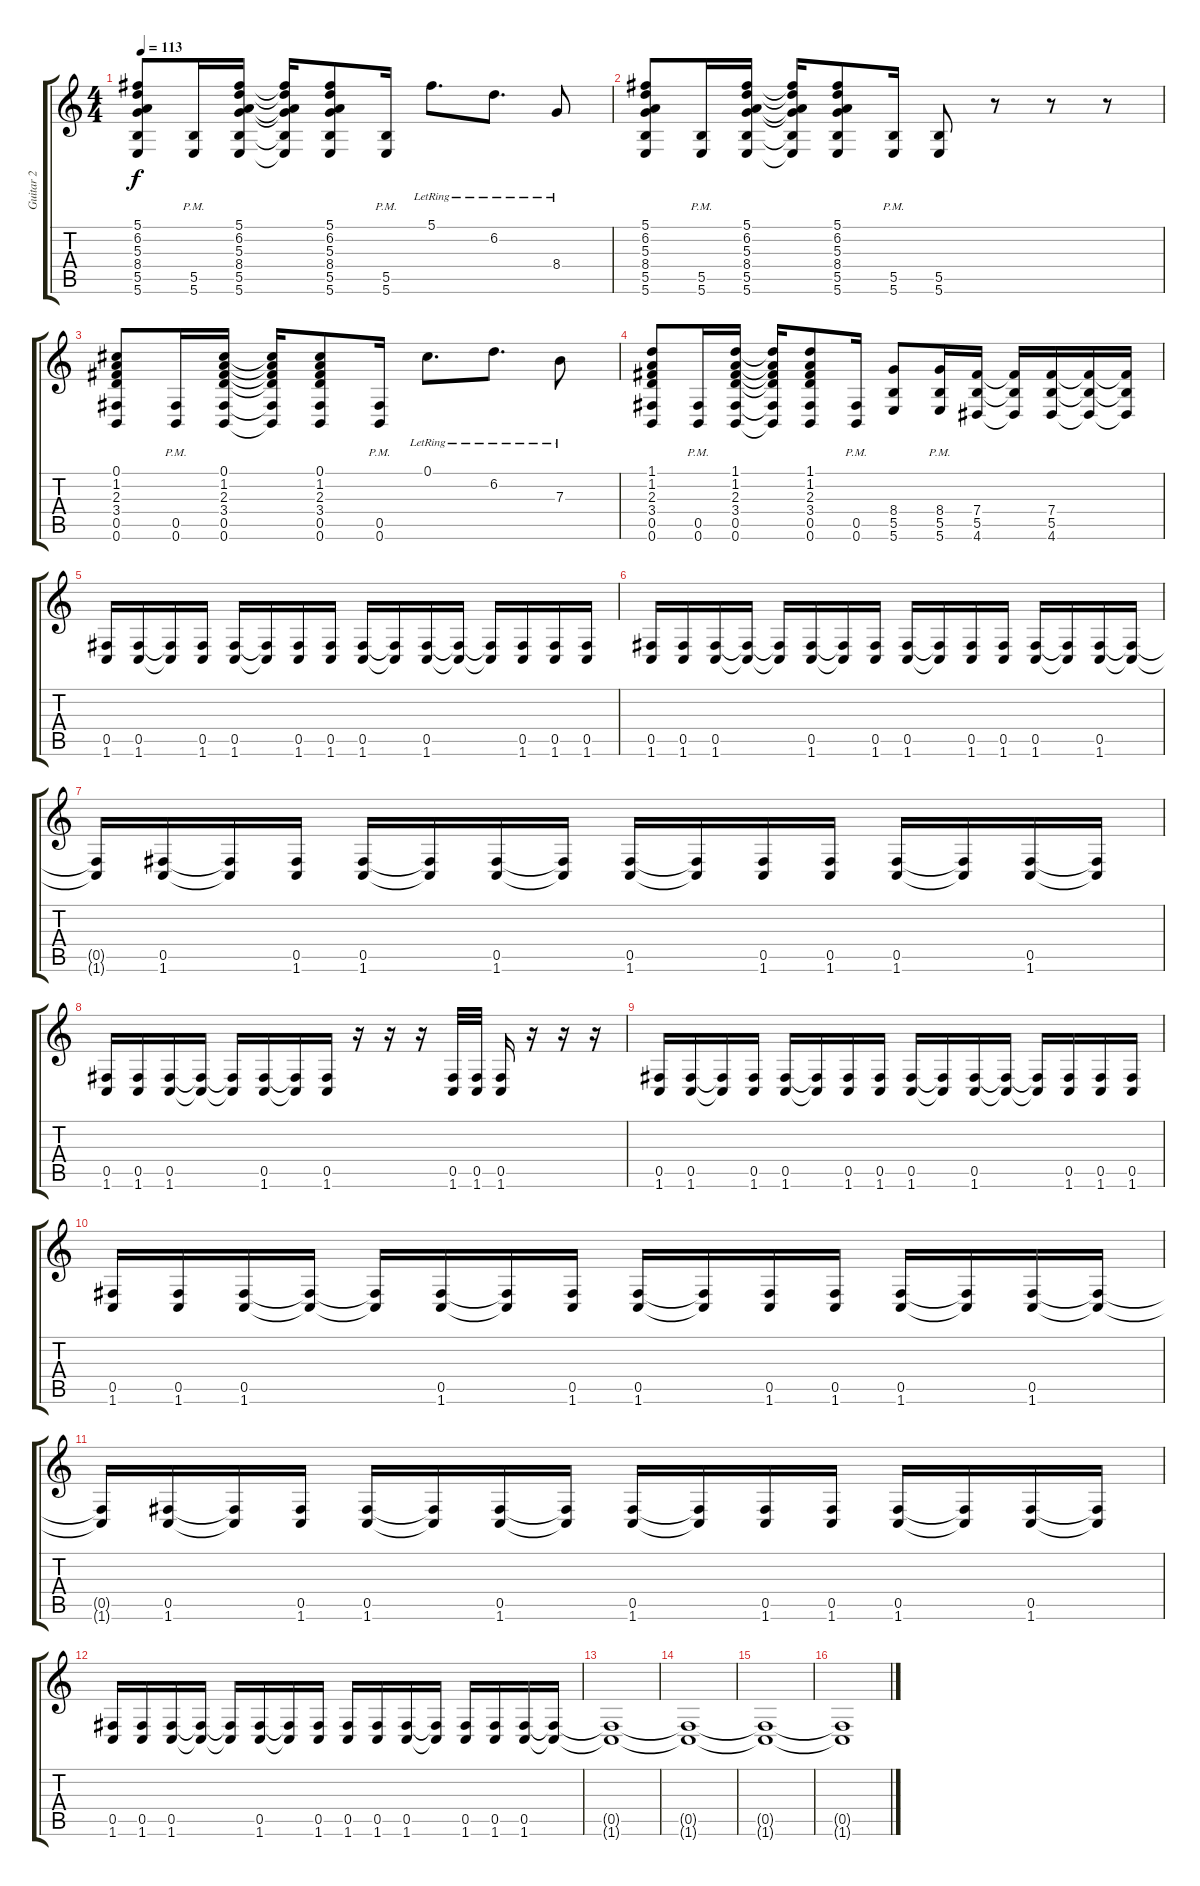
\track ("Guitar 2" "Guitar 2") {instrument overdrivenguitar}
\staff {score tabs}
\tuning (Db4 Ab3 E3 B2 Gb2 B1) {hide}
\ts (4 4)
\tempo 113
\clef g2
\ks c
(5.1 6.2 5.3 8.4 5.5 5.6).8{dy f} (5.5{pm} 5.6{pm}).16 (5.1 6.2 5.3 8.4 5.5 5.6).16 (5.1{t} 6.2{t} 5.3{t} 8.4{t} 5.5{t} 5.6{t}).16 (5.1 6.2 5.3 8.4 5.5 5.6).8 (5.5{pm} 5.6{pm}).16 5.1{lr}.8{d} 6.2{lr}.8{d} 8.4{lr}.8 |
(5.1 6.2 5.3 8.4 5.5 5.6).8 (5.5{pm} 5.6{pm}).16 (5.1 6.2 5.3 8.4 5.5 5.6).16 (5.1{t} 6.2{t} 5.3{t} 8.4{t} 5.5{t} 5.6{t}).16 (5.1 6.2 5.3 8.4 5.5 5.6).8 (5.5{pm} 5.6{pm}).16 (5.5 5.6).8 r.8 r.8 r.8 |
(0.1 1.2 2.3 3.4 0.5 0.6).8 (0.5{pm} 0.6{pm}).16 (0.1 1.2 2.3 3.4 0.5 0.6).16 (0.1{t} 1.2{t} 2.3{t} 3.4{t} 0.5{t} 0.6{t}).16 (0.1 1.2 2.3 3.4 0.5 0.6).8 (0.5{pm} 0.6{pm}).16 0.1{lr}.8{d} 6.2{lr}.8{d} 7.3{lr}.8 |
(1.1 1.2 2.3 3.4 0.5 0.6).8 (0.5{pm} 0.6{pm}).16 (1.1 1.2 2.3 3.4 0.5 0.6).16 (1.1{t} 1.2{t} 2.3{t} 3.4{t} 0.5{t} 0.6{t}).16 (1.1 1.2 2.3 3.4 0.5 0.6).8 (0.5{pm} 0.6{pm}).16 (8.4 5.5 5.6).8 (8.4{pm} 5.5{pm} 5.6{pm}).16 (7.4 5.5 4.6).16 (7.4{t} 5.5{t} 4.6{t}).16 (7.4 5.5 4.6).16 (7.4{t} 5.5{t} 4.6{t}).16 (7.4{t} 5.5{t} 4.6{t}).16 |
(0.5 1.6).16 (0.5 1.6).16 (0.5{t} 1.6{t}).16 (0.5 1.6).16 (0.5 1.6).16 (0.5{t} 1.6{t}).16 (0.5 1.6).16 (0.5 1.6).16 (0.5 1.6).16 (0.5{t} 1.6{t}).16 (0.5 1.6).16 (0.5{t} 1.6{t}).16 (0.5{t} 1.6{t}).16 (0.5 1.6).16 (0.5 1.6).16 (0.5 1.6).16 |
(0.5 1.6).16 (0.5 1.6).16 (0.5 1.6).16 (0.5{t} 1.6{t}).16 (0.5{t} 1.6{t}).16 (0.5 1.6).16 (0.5{t} 1.6{t}).16 (0.5 1.6).16 (0.5 1.6).16 (0.5{t} 1.6{t}).16 (0.5 1.6).16 (0.5 1.6).16 (0.5 1.6).16 (0.5{t} 1.6{t}).16 (0.5 1.6).16 (0.5{t} 1.6{t}).16 |
(0.5{t} 1.6{t}).16 (0.5 1.6).16 (0.5{t} 1.6{t}).16 (0.5 1.6).16 (0.5 1.6).16 (0.5{t} 1.6{t}).16 (0.5 1.6).16 (0.5{t} 1.6{t}).16 (0.5 1.6).16 (0.5{t} 1.6{t}).16 (0.5 1.6).16 (0.5 1.6).16 (0.5 1.6).16 (0.5{t} 1.6{t}).16 (0.5 1.6).16 (0.5{t} 1.6{t}).16 |
(0.5 1.6).16 (0.5 1.6).16 (0.5 1.6).16 (0.5{t} 1.6{t}).16 (0.5{t} 1.6{t}).16 (0.5 1.6).16 (0.5{t} 1.6{t}).16 (0.5 1.6).16 r.16 r.16 r.16 (0.5 1.6).32 (0.5 1.6).32 (0.5 1.6).16 r.16 r.16 r.16 |
(0.5 1.6).16 (0.5 1.6).16 (0.5{t} 1.6{t}).16 (0.5 1.6).16 (0.5 1.6).16 (0.5{t} 1.6{t}).16 (0.5 1.6).16 (0.5 1.6).16 (0.5 1.6).16 (0.5{t} 1.6{t}).16 (0.5 1.6).16 (0.5{t} 1.6{t}).16 (0.5{t} 1.6{t}).16 (0.5 1.6).16 (0.5 1.6).16 (0.5 1.6).16 |
(0.5 1.6).16 (0.5 1.6).16 (0.5 1.6).16 (0.5{t} 1.6{t}).16 (0.5{t} 1.6{t}).16 (0.5 1.6).16 (0.5{t} 1.6{t}).16 (0.5 1.6).16 (0.5 1.6).16 (0.5{t} 1.6{t}).16 (0.5 1.6).16 (0.5 1.6).16 (0.5 1.6).16 (0.5{t} 1.6{t}).16 (0.5 1.6).16 (0.5{t} 1.6{t}).16 |
(0.5{t} 1.6{t}).16 (0.5 1.6).16 (0.5{t} 1.6{t}).16 (0.5 1.6).16 (0.5 1.6).16 (0.5{t} 1.6{t}).16 (0.5 1.6).16 (0.5{t} 1.6{t}).16 (0.5 1.6).16 (0.5{t} 1.6{t}).16 (0.5 1.6).16 (0.5 1.6).16 (0.5 1.6).16 (0.5{t} 1.6{t}).16 (0.5 1.6).16 (0.5{t} 1.6{t}).16 |
(0.5 1.6).16 (0.5 1.6).16 (0.5 1.6).16 (0.5{t} 1.6{t}).16 (0.5{t} 1.6{t}).16 (0.5 1.6).16 (0.5{t} 1.6{t}).16 (0.5 1.6).16 (0.5 1.6).16 (0.5 1.6).16 (0.5 1.6).16 (0.5{t} 1.6{t}).16 (0.5 1.6).16 (0.5 1.6).16 (0.5 1.6).16 (0.5{t} 1.6{t}).16 |
(0.5{t} 1.6{t}).1 |
(0.5{t} 1.6{t}).1 |
(0.5{t} 1.6{t}).1 |
(0.5{t} 1.6{t}).1
